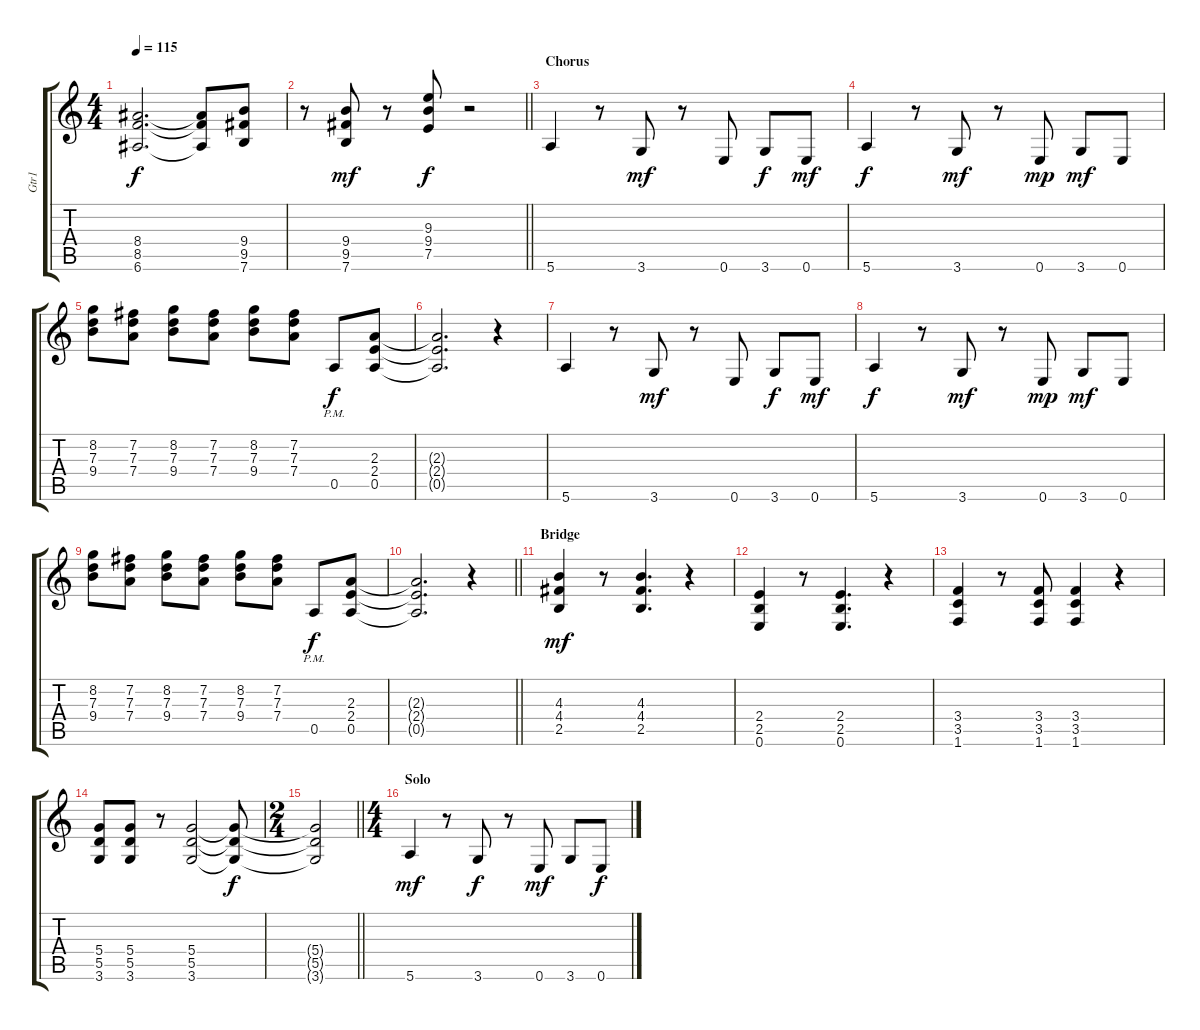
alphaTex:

\track ("Gtr1" "Gtr1") {instrument overdrivenguitar}
\staff {score tabs}
\tuning (E4 B3 G3 D3 A2 E2) {hide}
\ts (4 4)
\tempo 115
\clef g2
\ks c
(8.4{t} 8.5{t} 6.6{t}).2{d dy f} (8.4{t} 8.5{t} 6.6{t}).8 (9.4 9.5 7.6).8 |
\barLineRight lightlight
r.8 (9.4 9.5 7.6).8{dy mf} r.8 (9.3 9.4 7.5).8{dy f} r.2 |
\section ("" "Chorus")
5.6.4 r.8 3.6.8{dy mf} r.8 0.6.8 3.6.8{dy f} 0.6.8{dy mf} |
5.6.4{dy f} r.8 3.6.8{dy mf} r.8 0.6.8{dy mp} 3.6.8{dy mf} 0.6.8 |
(8.2 7.3 9.4).8 (7.2 7.3 7.4).8 (8.2 7.3 9.4).8 (7.2 7.3 7.4).8 (8.2 7.3 9.4).8 (7.2 7.3 7.4).8 0.5{pm}.8{dy f} (2.3 2.4 0.5).8 |
(2.3{t} 2.4{t} 0.5{t}).2{d} r.4 |
5.6.4 r.8 3.6.8{dy mf} r.8 0.6.8 3.6.8{dy f} 0.6.8{dy mf} |
5.6.4{dy f} r.8 3.6.8{dy mf} r.8 0.6.8{dy mp} 3.6.8{dy mf} 0.6.8 |
(8.2 7.3 9.4).8 (7.2 7.3 7.4).8 (8.2 7.3 9.4).8 (7.2 7.3 7.4).8 (8.2 7.3 9.4).8 (7.2 7.3 7.4).8 0.5{pm}.8{dy f} (2.3 2.4 0.5).8 |
\barLineRight lightlight
(2.3{t} 2.4{t} 0.5{t}).2{d} r.4 |
\section ("" "Bridge")
(4.3 4.4 2.5).4{dy mf} r.8 (4.3 4.4 2.5).4{d} r.4 |
(2.4 2.5 0.6).4 r.8 (2.4 2.5 0.6).4{d} r.4 |
(3.4 3.5 1.6).4 r.8 (3.4 3.5 1.6).8 (3.4 3.5 1.6).4 r.4 |
(5.4 5.5 3.6).8 (5.4 5.5 3.6).8 r.8 (5.4 5.5 3.6).2 (5.4{t} 5.5{t} 3.6{t}).8{dy f} |
\ts (2 4)
\barLineRight lightlight
(5.4{t} 5.5{t} 3.6{t}).2 |
\ts (4 4)
\section ("" "Solo")
5.6.4{dy mf} r.8 3.6.8{dy f} r.8 0.6.8{dy mf} 3.6.8 0.6.8{dy f}
